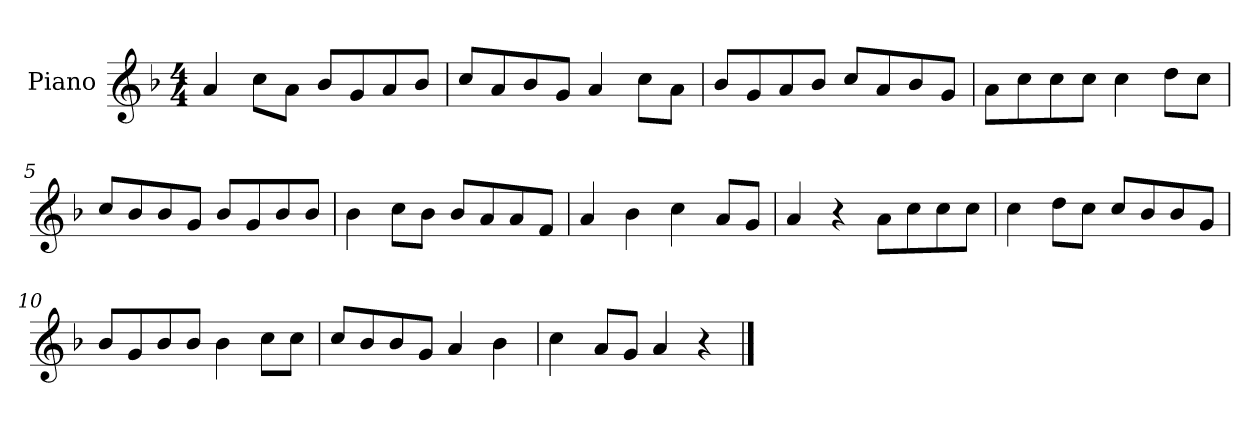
**kern
*part1
*staff1
*I"Piano
*I'P-no
*clefG2
*k[b-]
*M4/4
*MM90
=1
4a/
8cc\L
8a\J
8b-/L
8g/
8a/
8b-/J
=2
8cc/L
8a/
8b-/
8g/J
4a/
8cc\L
8a\J
=3
8b-/L
8g/
8a/
8b-/J
8cc/L
8a/
8b-/
8g/J
=4
8a\L
8cc\
8cc\
8cc\J
4cc\
8dd\L
8cc\J
=5
8cc/L
8b-/
8b-/
8g/J
8b-/L
8g/
8b-/
8b-/J
!!LO:LB:g=z
=6
4b-\
8cc\L
8b-\J
8b-/L
8a/
8a/
8f/J
=7
4a/
4b-\
4cc\
8a/L
8g/J
=8
4a/
4r
8a\L
8cc\
8cc\
8cc\J
=9
4cc\
8dd\L
8cc\J
8cc/L
8b-/
8b-/
8g/J
=10
8b-/L
8g/
8b-/
8b-/J
4b-\
8cc\L
8cc\J
=11
8cc/L
8b-/
8b-/
8g/J
4a/
4b-\
!!LO:LB:g=z
=12
4cc\
8a/L
8g/J
4a/
4r
==
*-
